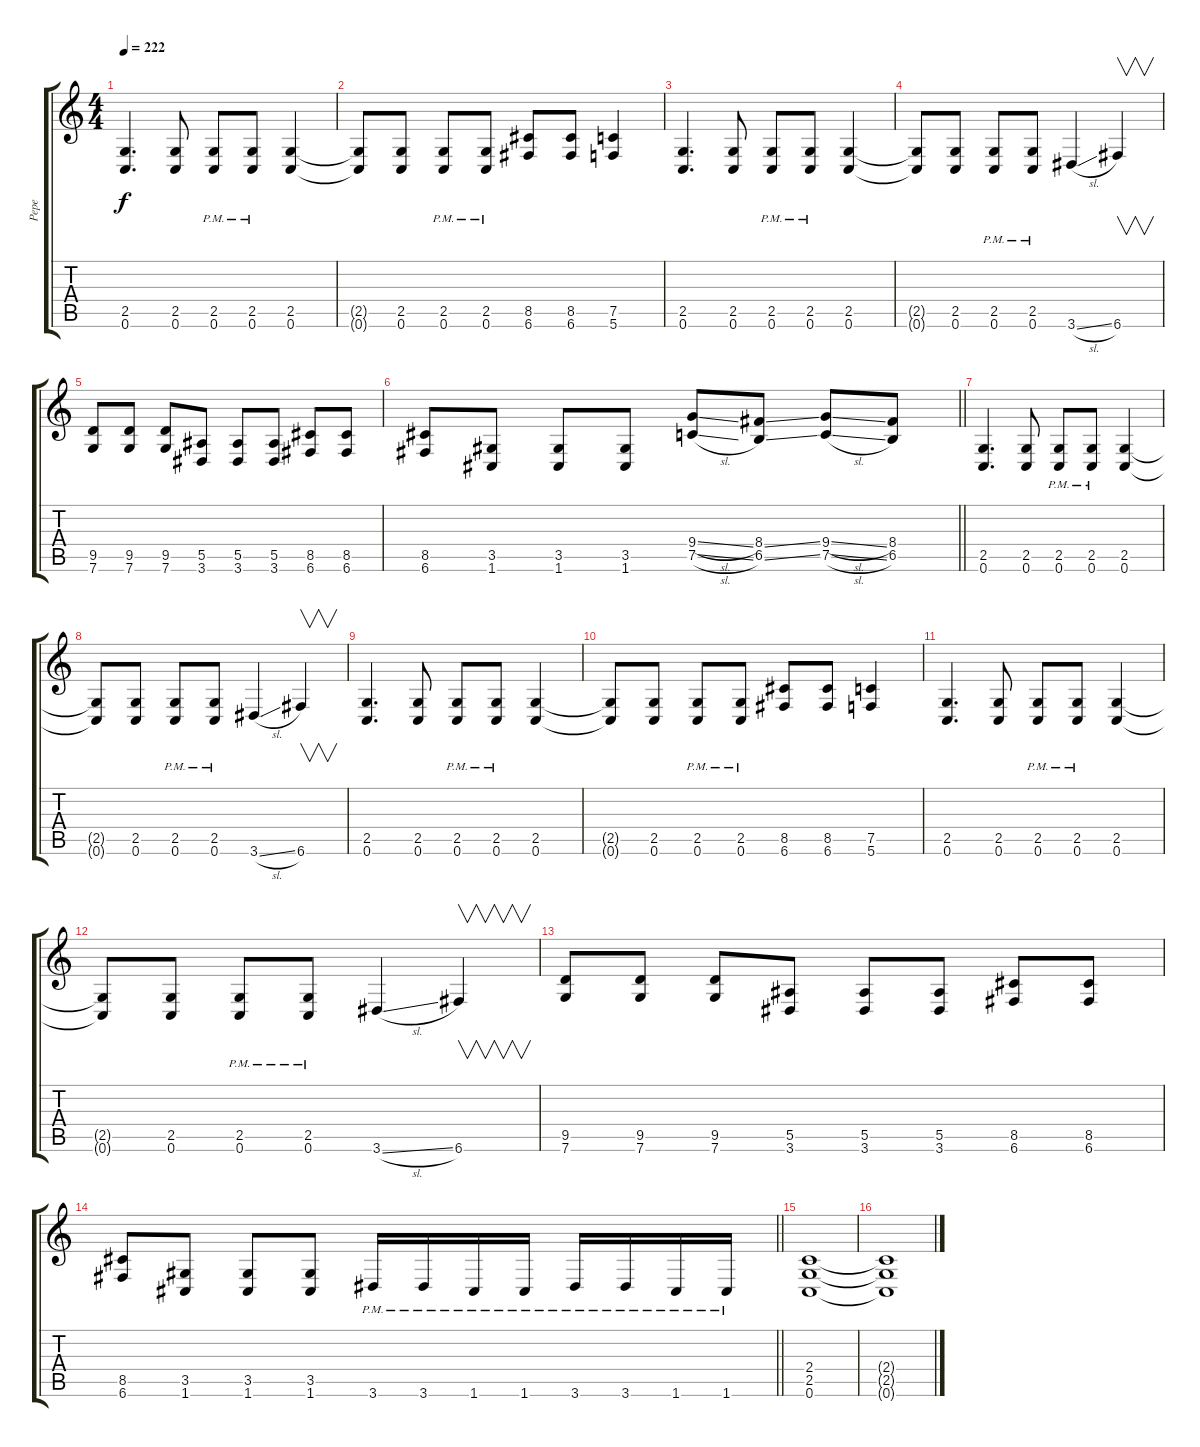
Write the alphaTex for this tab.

\track ("Pepe" "Pepe") {instrument distortionguitar}
\staff {score tabs}
\tuning (C4 G3 Eb3 Bb2 F2 C2) {hide}
\ts (4 4)
\tempo 222
\clef g2
\ks c
(2.5 0.6).4{d dy f} (2.5 0.6).8 (2.5{pm} 0.6{pm}).8 (2.5{pm} 0.6{pm}).8 (2.5 0.6).4 |
(2.5{t} 0.6{t}).8 (2.5 0.6).8 (2.5{pm} 0.6{pm}).8 (2.5{pm} 0.6{pm}).8 (8.5 6.6).8 (8.5 6.6).8 (7.5 5.6).4 |
(2.5 0.6).4{d} (2.5 0.6).8 (2.5{pm} 0.6{pm}).8 (2.5{pm} 0.6{pm}).8 (2.5 0.6).4 |
(2.5{t} 0.6{t}).8 (2.5 0.6).8 (2.5{pm} 0.6{pm}).8 (2.5{pm} 0.6{pm}).8 3.6{sl}.4 6.6.4{v} |
(9.5 7.6).8 (9.5 7.6).8 (9.5 7.6).8 (5.5 3.6).8 (5.5 3.6).8 (5.5 3.6).8 (8.5 6.6).8 (8.5 6.6).8 |
\barLineRight lightlight
(8.5 6.6).8 (3.5 1.6).8 (3.5 1.6).8 (3.5 1.6).8 (9.4{sl} 7.5{sl}).8 (8.4{ss} 6.5{ss}).8 (9.4{sl} 7.5{sl}).8 (8.4 6.5).8 |
(2.5 0.6).4{d} (2.5 0.6).8 (2.5{pm} 0.6{pm}).8 (2.5{pm} 0.6{pm}).8 (2.5 0.6).4 |
(2.5{t} 0.6{t}).8 (2.5 0.6).8 (2.5{pm} 0.6{pm}).8 (2.5{pm} 0.6{pm}).8 3.6{sl}.4 6.6.4{v} |
(2.5 0.6).4{d} (2.5 0.6).8 (2.5{pm} 0.6{pm}).8 (2.5{pm} 0.6{pm}).8 (2.5 0.6).4 |
(2.5{t} 0.6{t}).8 (2.5 0.6).8 (2.5{pm} 0.6{pm}).8 (2.5{pm} 0.6{pm}).8 (8.5 6.6).8 (8.5 6.6).8 (7.5 5.6).4 |
(2.5 0.6).4{d} (2.5 0.6).8 (2.5{pm} 0.6{pm}).8 (2.5{pm} 0.6{pm}).8 (2.5 0.6).4 |
(2.5{t} 0.6{t}).8 (2.5 0.6).8 (2.5{pm} 0.6{pm}).8 (2.5{pm} 0.6{pm}).8 3.6{sl}.4 6.6.4{v} |
(9.5 7.6).8 (9.5 7.6).8 (9.5 7.6).8 (5.5 3.6).8 (5.5 3.6).8 (5.5 3.6).8 (8.5 6.6).8 (8.5 6.6).8 |
\barLineRight lightlight
(8.5 6.6).8 (3.5 1.6).8 (3.5 1.6).8 (3.5 1.6).8 3.6{pm}.16 3.6{pm}.16 1.6{pm}.16 1.6{pm}.16 3.6{pm}.16 3.6{pm}.16 1.6{pm}.16 1.6{pm}.16 |
(2.4 2.5 0.6).1 |
(2.4{t} 2.5{t} 0.6{t}).1
